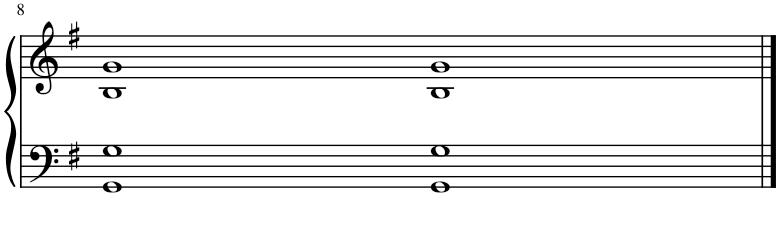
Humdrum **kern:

**kern	**kern
*part1	*part1
*staff2	*staff1
*I"Piano	*
*I'Pno.	*
!!LO:PB:g=z
*clefF4	*clefG2
*k[f#]	*k[f#]
*M4/2	*M4/2
=8	=8
1GG 1G	1B 1g
1GG 1G	1B 1g
==	==
*-	*-
